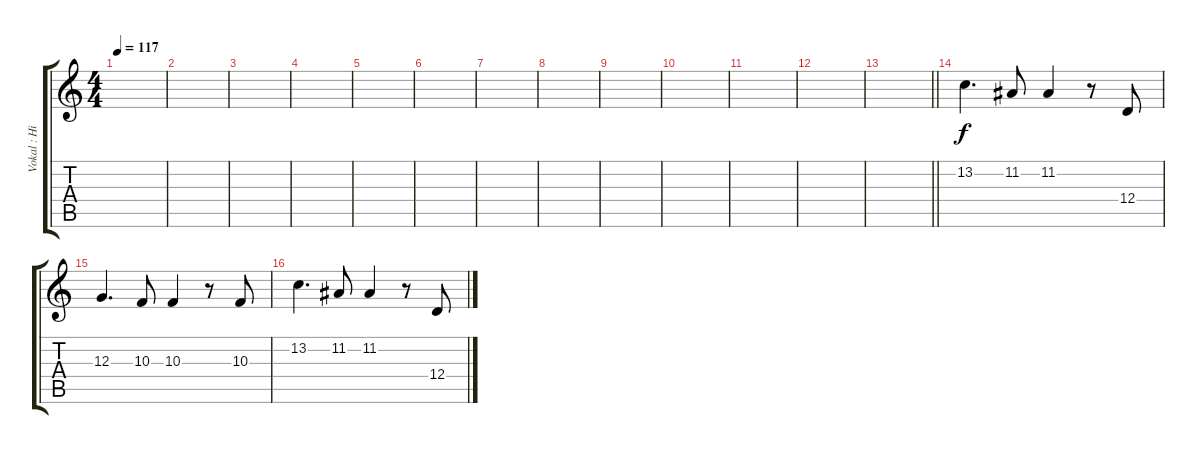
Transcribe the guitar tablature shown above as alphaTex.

\track ("Vokal : Hirasawa Yui - Chan" "Vokal : Hi") {instrument lead2sawtooth}
\staff {score tabs}
\tuning (E4 B3 G3 D3 A2 E2) {hide}
\ts (4 4)
\tempo 117
\clef g2
\ks c
|
|
|
|
|
|
|
|
|
|
|
|
\barLineRight lightlight
|
13.2.4{d} 11.2.8 11.2.4 r.8 12.4.8 |
12.3.4{d} 10.3.8 10.3.4 r.8 10.3.8 |
13.2.4{d} 11.2.8 11.2.4 r.8 12.4.8
